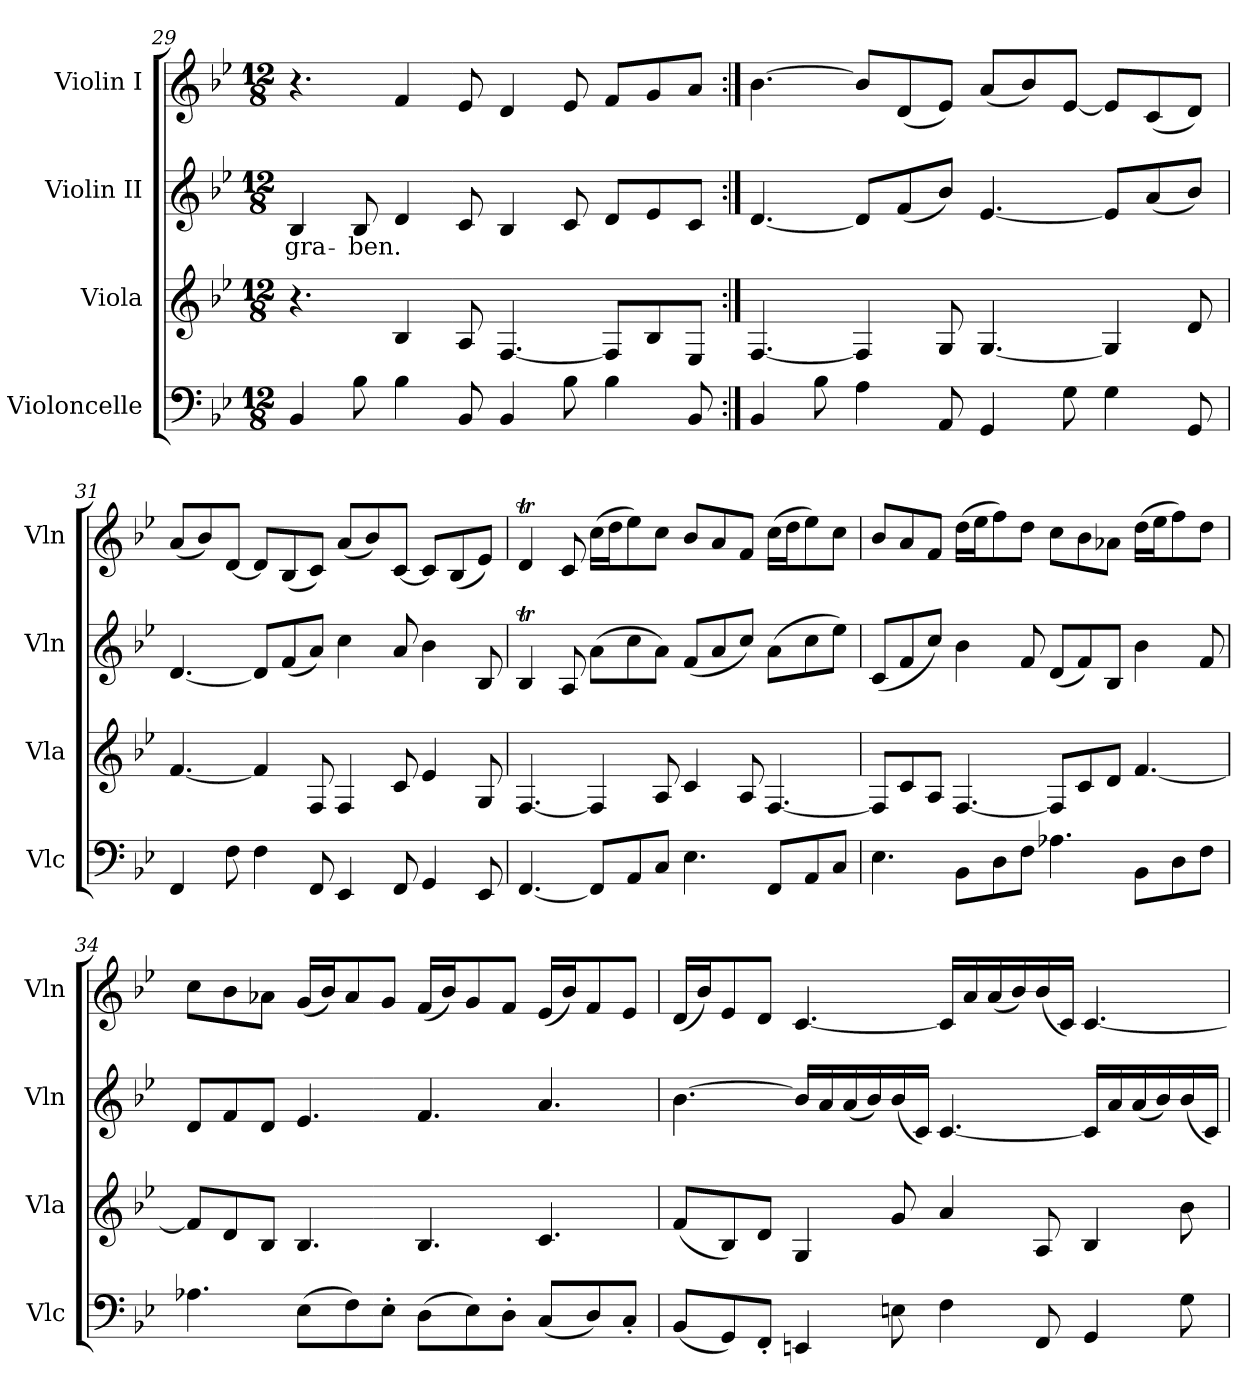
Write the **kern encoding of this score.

**kern	**kern	**kern	**text	**kern
*part4	*part3	*part2	*part2	*part1
*staff4	*staff3	*staff2	*staff2	*staff1
*I"Violoncelle	*I"Viola	*I"Violin II	*	*I"Violin I
*I'Vlc	*I'Vla	*I'Vln	*	*I'Vln
*clefF4	*clefG2	*clefG2	*	*clefG2
*k[b-e-]	*k[b-e-]	*k[b-e-]	*	*k[b-e-]
*M12/8	*M12/8	*M12/8	*	*M12/8
=29	=29	=29	=29	=29
4BB-/	4.r	4B-/	-gra-	4.r
8B-\	.	8B-/	-ben.	.
4B-\	4B-/	4d/	.	4f/
8BB-/	8A/	8c/	.	8e-/
4BB-/	[4.F/	4B-/	.	4d/
8B-\	.	8c/	.	8e-/
4B-\	8F/L]	8d/L	.	8f/L
.	8B-/	8e-/	.	8g/
8BB-/	8E-/J	8c/J	.	8a/J
!!LO:LB:g=z
=30:|!	=30:|!	=30:|!	=30:|!	=30:|!
4BB-/	[4.F/	[4.d/	.	[4.b-\
8B-\	.	.	.	.
4A\	4F/]	8d/L]	.	8b-/L]
.	.	(8f/	.	(8d/
8AA/	8G/	8b-/J)	.	8e-/J)
4GG/	[4.G/	[4.e-/	.	(8a/L
.	.	.	.	8b-/)
8G\	.	.	.	[8e-/J
4G\	4G/]	8e-/L]	.	8e-/L]
.	.	(8a/	.	(8c/
8GG/	8d/	8b-/J)	.	8d/J)
=31	=31	=31	=31	=31
4FF/	[4.f/	[4.d/	.	(8a/L
.	.	.	.	8b-/)
8F\	.	.	.	[8d/J
4F\	4f/]	8d/L]	.	8d/L]
.	.	(8f/	.	(8B-/
8FF/	8F/	8a/J)	.	8c/J)
4EE-/	4F/	4cc\	.	(8a/L
.	.	.	.	8b-/)
8FF/	8c/	8a/	.	[8c/J
4GG/	4e-/	4b-\	.	8c/L]
.	.	.	.	(8B-/
8EE-/	8G/	8B-/	.	8e-/J)
!!LO:LB:g=z
=32	=32	=32	=32	=32
[4.FF/	[4.F/	4B-T/	.	4dt/
.	.	8A/	.	8c/
8FF/L]	4F/]	(8a\L	.	(16cc\LL
.	.	.	.	16dd\J
8AA/	.	8cc\	.	8ee-\)
8C/J	8A/	8a\J)	.	8cc\J
4.E-\	4c/	(8f/L	.	8b-/L
.	.	8a/	.	8a/
.	8A/	8cc/J)	.	8f/J
8FF/L	[4.F/	(8a\L	.	(16cc\LL
.	.	.	.	16dd\J
8AA/	.	8cc\	.	8ee-\)
8C/J	.	8ee-\J)	.	8cc\J
=33	=33	=33	=33	=33
4.E-\	8F/L]	(8c/L	.	8b-/L
.	8c/	8f/	.	8a/
.	8A/J	8cc/J)	.	8f/J
8BB-\L	[4.F/	4b-\	.	(16dd\LL
.	.	.	.	16ee-\J
8D\	.	.	.	8ff\)
8F\J	.	8f/	.	8dd\J
4.A-X\	8F/L]	(8d/L	.	8cc\L
.	8c/	8f/)	.	8b-\
.	8d/J	8B-/J	.	8a-X\J
8BB-\L	[4.f/	4b-\	.	(16dd\LL
.	.	.	.	16ee-\J
8D\	.	.	.	8ff\)
8F\J	.	8f/	.	8dd\J
!!LO:PB:g=z
=34	=34	=34	=34	=34
4.A-X\	8f/L]	8d/L	.	8cc\L
.	8d/	8f/	.	8b-\
.	8B-/J	8d/J	.	8a-X\J
(8E-\L	4.B-/	4.e-/	.	(16g/LL
.	.	.	.	16b-/J)
8F\)	.	.	.	8a-/
8E-'\J	.	.	.	8g/J
(8D\L	4.B-/	4.f/	.	(16f/LL
.	.	.	.	16b-/J)
8E-\)	.	.	.	8g/
8D'\J	.	.	.	8f/J
(8C/L	4.c/	4.a/	.	(16e-/LL
.	.	.	.	16b-/J)
8D/)	.	.	.	8f/
8C'/J	.	.	.	8e-/J
=35	=35	=35	=35	=35
(8BB-/L	(8f/L	[4.b-\	.	(16d/LL
.	.	.	.	16b-/J)
8GG/)	8B-/)	.	.	8e-/
8FF'/J	8d/J	.	.	8d/J
4EEn/	4G/	16b-/LL]	.	[4.c/
.	.	16a/	.	.
.	.	(16a/	.	.
.	.	16b-/)	.	.
8En\	8g/	(16b-/	.	.
.	.	16c/JJ)	.	.
4F\	4a/	[4.c/	.	16c/LL]
.	.	.	.	16a/
.	.	.	.	(16a/
.	.	.	.	16b-/)
8FF/	8A/	.	.	(16b-/
.	.	.	.	16c/JJ)
4GG/	4B-/	16c/LL]	.	[4.c/
.	.	16a/	.	.
.	.	(16a/	.	.
.	.	16b-/)	.	.
8G\	8b-\	(16b-/	.	.
.	.	16c/JJ)	.	.
=	=	=	=	=
*-	*-	*-	*-	*-
